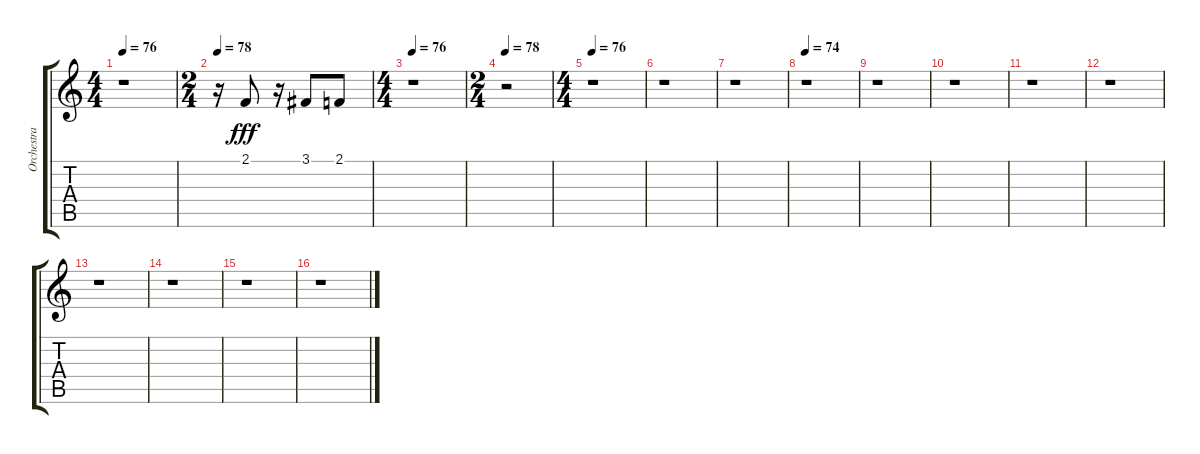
\track ("Orchestra" "Orchestra") {instrument timpani}
\staff {score tabs}
\tuning (Eb4 Bb3 Gb3 Db3 Ab2 Eb2) {hide}
\ts (4 4)
\tempo 76
\clef g2
\ks c
r.1{dy ff} |
\ts (2 4)
\tempo 78
r.16 2.1.8{dy fff volume 16 instrument orchestralharp} r.16 3.1.8 2.1.8 |
\ts (4 4)
\tempo 76
r.1{volume 11 instrument timpani} |
\ts (2 4)
\tempo 78
r.2 |
\ts (4 4)
\tempo 76
r.1 |
r.1 |
r.1 |
\tempo 74
r.1 |
r.1 |
r.1 |
r.1 |
r.1 |
r.1 |
r.1 |
r.1 |
r.1
